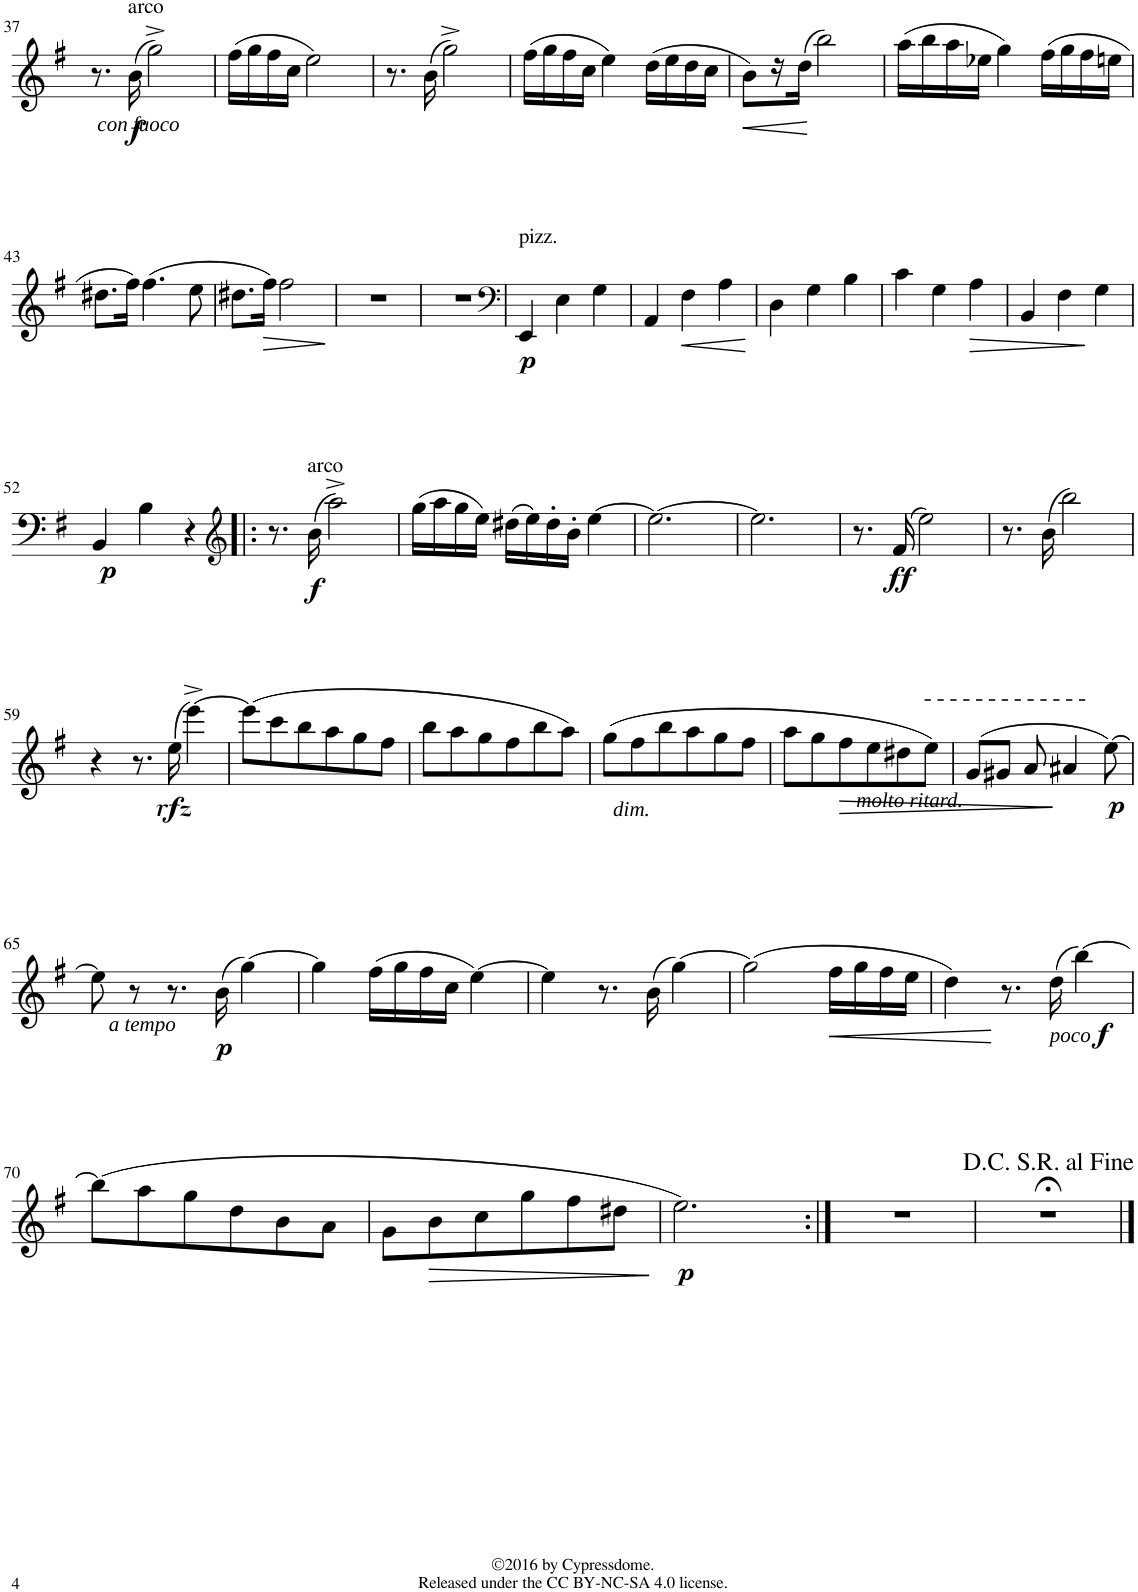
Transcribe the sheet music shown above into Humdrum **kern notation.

**kern	**dynam
*part1	*part1
*staff1	*staff1
*I"Violoncello	*
*I'Vc.	*
!!LO:PB:g=z
*clefG2	*
*k[f#]	*
*M3/4	*
=37	=37
8.r	.
!LO:TX:a:t=arco	!
!	!LO:DY:b
(16b\	f
!	!LO:DY:b
2gg^\)	other-dynamics
=38	=38
(16ff#\LL	.
16gg\	.
16ff#\	.
16cc\JJ	.
2ee\)	.
=39	=39
8.r	.
(16b\	.
2gg^\)	.
=40	=40
(16ff#\LL	.
16gg\	.
16ff#\	.
16cc\JJ	.
4ee\)	.
(16dd\LL	.
16ee\	.
16dd\	.
16cc\JJ	.
=41	=41
!	!LO:HP:b
8b\L)	<
16r	.
(16dd\JJ	.
2bb\)	[
=42	=42
(16aa\LL	.
16bb\	.
16aa\	.
16ee-X\JJ	.
4gg\)	.
(16ff#\LL	.
16gg\	.
16ff#\	.
16een\JJ	.
!!LO:LB:g=z
=43	=43
8.dd#X\L	.
16ff#\Jk)	.
(4.ff#\	.
8ee\	.
=44	=44
8.dd#X\L	.
!	!LO:HP:b
16ff#\Jk)	>
2ff#\	.
.	]
=45	=45
2.r	.
=46	=46
2.r	.
=47	=47
*clefF4	*
!LO:TX:a:t=pizz.	!
!	!LO:DY:b
4EE/	p
4E\	.
4G\	.
=48	=48
4AA/	.
!	!LO:HP:b
4F#\	<
4A\	.
.	[
=49	=49
4D\	.
4G\	.
4B\	.
=50	=50
4c\	.
4G\	.
!	!LO:HP:b
4A\	>
=51	=51
4BB/	.
4F#\	.
4G\	]
!!LO:LB:g=z
=52	=52
!	!LO:DY:b
4BB/	p
4B\	.
4r	.
=53!|:	=53!|:
*clefG2	*
8.r	.
!LO:TX:a:t=arco	!
!	!LO:DY:b
(16b\	f
2aa^\)	.
=54	=54
(16gg\LL	.
16aa\	.
16gg\	.
16ee\JJ)	.
(16dd#X\LL	.
16ee\)	.
16dd#'\	.
16b'\JJ	.
[4ee\	.
=55	=55
2.ee\_	.
=56	=56
2.ee\]	.
=57	=57
8.r	.
!	!LO:DY:b
(16f#/	ff
2ee\)	.
=58	=58
8.r	.
(16b\	.
2bb\)	.
!!LO:LB:g=z
=59	=59
4r	.
8.r	.
!	!LO:DY:b
(16ee\	rfz
[4eee^\)	.
=60	=60
(8eee\L]	.
8ccc\	.
8bb\	.
8aa\	.
8gg\	.
8ff#\J	.
=61	=61
8bb\L	.
8aa\	.
8gg\	.
8ff#\	.
8bb\	.
8aa\J)	.
=62	=62
(8gg\L	.
!	!LO:DY:b
8ff#\	other-dynamics
8bb\	.
8aa\	.
8gg\	.
8ff#\J	.
=63	=63
8aa\L	.
8gg\	.
!	!LO:HP:b
8ff#\	>
8ee\	.
!	!LO:DY:b
8dd#X\	other-dynamics
8ee\J)	.
=64	=64
(8g/L	.
8g#X/J	.
8a/	.
4a#X/	]
!	!LO:DY:b
[8ee\)	p
!!LO:LB:g=z
=65	=65
8ee\]	.
!	!LO:DY:b
8r	other-dynamics
8.r	.
!	!LO:DY:b
(16b\	p
[4gg\)	.
=66	=66
4gg\]	.
(16ff#\LL	.
16gg\	.
16ff#\	.
16cc\JJ	.
[4ee\)	.
=67	=67
4ee\]	.
8.r	.
(16b\	.
[4gg\)	.
=68	=68
(2gg\]	.
!	!LO:HP:b
16ff#\LL	<
16gg\	.
16ff#\	.
16ee\JJ	.
=69	=69
4dd\)	.
8.r	[
(16dd\	.
!	!LO:DY:b
!	!LO:DY:n=1:b
[4bb\)	f other-dynamics
!!LO:LB:g=z
=70	=70
(8bb\L]	.
8aa\	.
8gg\	.
8dd\	.
8b\	.
8a\J	.
=71	=71
8g\L	.
!	!LO:HP:b
8b\	>
8cc\	.
8gg\	.
8ff#\	.
8dd#X\J	.
.	]
=72	=72
!	!LO:DY:b
2.ee\)	p
=73:|!	=73:|!
2.r	.
=74	=74
2.r;<	.
!LO:TX:a:t=D.C. S.R. al Fine	!
==	==
*-	*-
